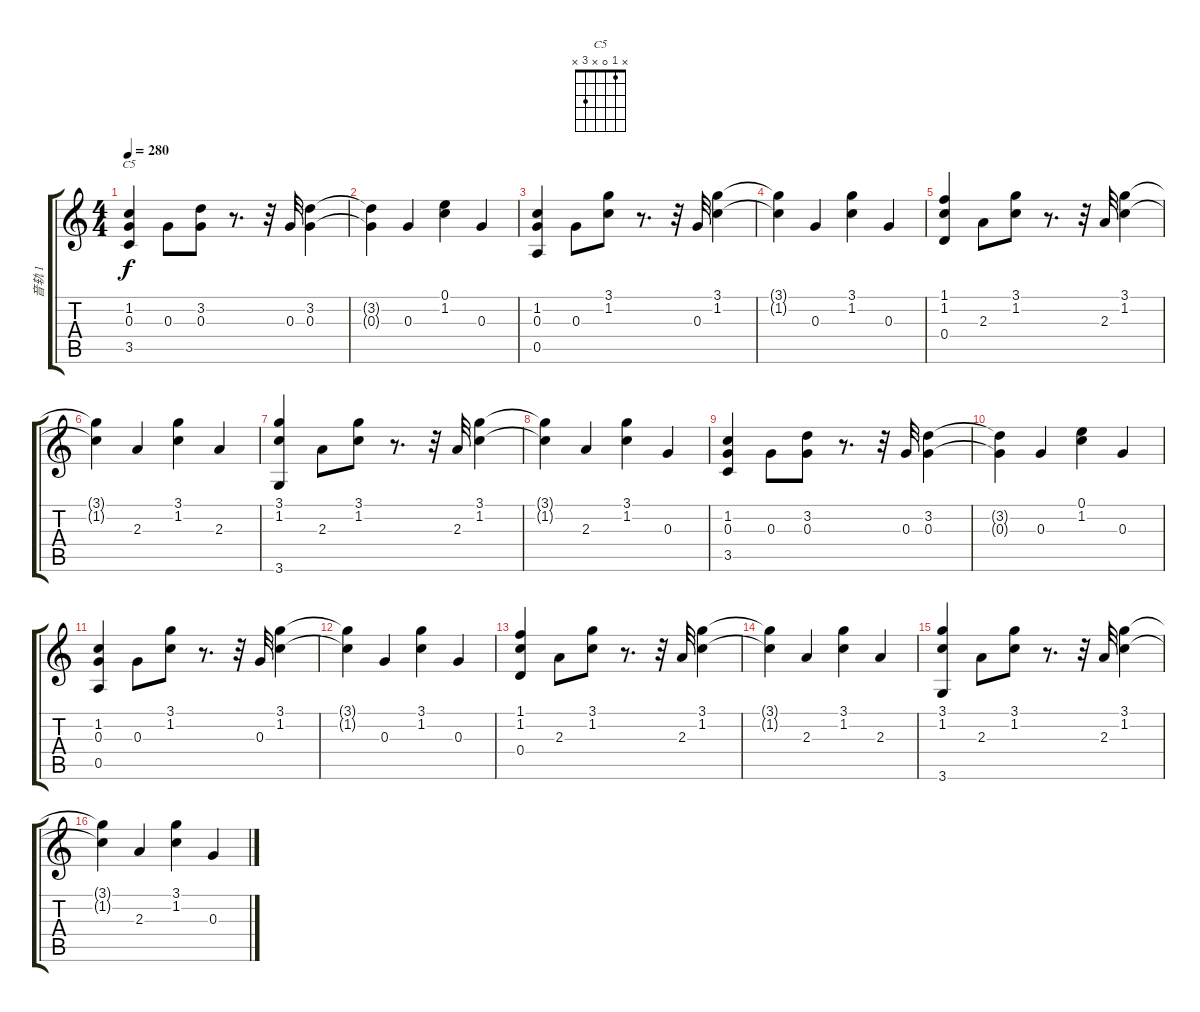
\track ("音轨 1" "音轨 1") {instrument acousticguitarnylon}
\staff {score tabs}
\tuning (E4 B3 G3 D3 A2 E2) {hide}
\chord ("C5" x 1 0 x 3 x)
\ts (4 4)
\tempo 280
\clef g2
\ks c
(1.2 0.3 3.5).4{ch "C5" dy f instrument acousticguitarnylon} 0.3.8 (3.2 0.3).8 r.8{d} r.32 0.3.32 (3.2 0.3).4 |
(3.2{t} 0.3{t}).4 0.3.4 (0.1 1.2).4 0.3.4 |
(1.2 0.3 0.5).4 0.3.8 (3.1 1.2).8 r.8{d} r.32 0.3.32 (3.1 1.2).4 |
(3.1{t} 1.2{t}).4 0.3.4 (3.1 1.2).4 0.3.4 |
(1.1 1.2 0.4).4 2.3.8 (3.1 1.2).8 r.8{d} r.32 2.3.32 (3.1 1.2).4 |
(3.1{t} 1.2{t}).4 2.3.4 (3.1 1.2).4 2.3.4 |
(3.1 1.2 3.6).4 2.3.8 (3.1 1.2).8 r.8{d} r.32 2.3.32 (3.1 1.2).4 |
(3.1{t} 1.2{t}).4 2.3.4 (3.1 1.2).4 0.3.4 |
(1.2 0.3 3.5).4 0.3.8 (3.2 0.3).8 r.8{d} r.32 0.3.32 (3.2 0.3).4 |
(3.2{t} 0.3{t}).4 0.3.4 (0.1 1.2).4 0.3.4 |
(1.2 0.3 0.5).4 0.3.8 (3.1 1.2).8 r.8{d} r.32 0.3.32 (3.1 1.2).4 |
(3.1{t} 1.2{t}).4 0.3.4 (3.1 1.2).4 0.3.4 |
(1.1 1.2 0.4).4 2.3.8 (3.1 1.2).8 r.8{d} r.32 2.3.32 (3.1 1.2).4 |
(3.1{t} 1.2{t}).4 2.3.4 (3.1 1.2).4 2.3.4 |
(3.1 1.2 3.6).4 2.3.8 (3.1 1.2).8 r.8{d} r.32 2.3.32 (3.1 1.2).4 |
(3.1{t} 1.2{t}).4 2.3.4 (3.1 1.2).4 0.3.4
